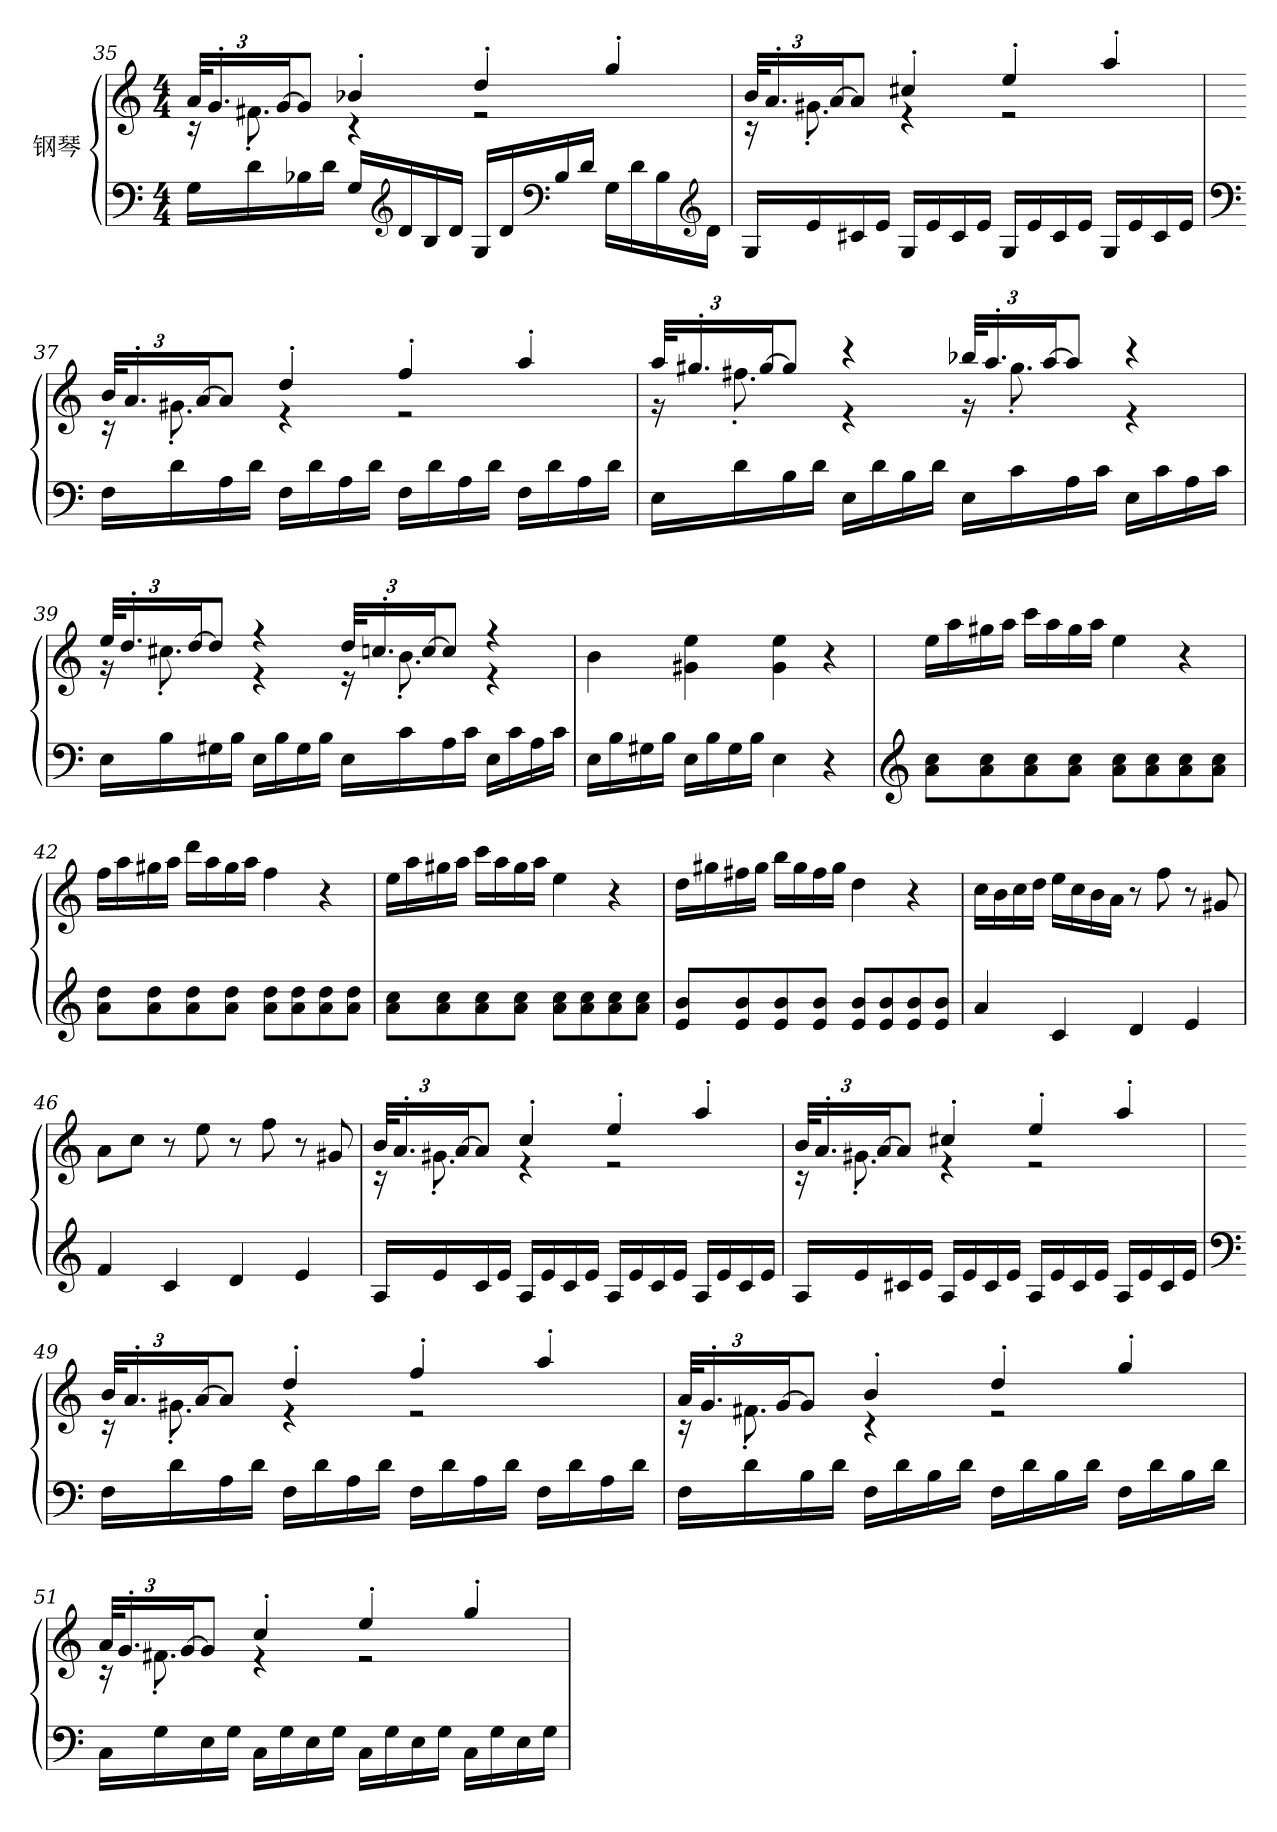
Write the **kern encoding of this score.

**kern	**kern
*part1	*part1
*staff2	*staff1
*I"钢琴	*
!!LO:LB:g=z
*clefF4	*clefG2
*k[]	*k[]
*M4/4	*M4/4
*	*Xbrackettup
=35	=35
*	*^
16G\LL	48a/KLL	16r
.	24.g'/	.
16d\	.	8.f#X'\
.	[24g/J	.
16B-X\	8g/J]	.
16d\JJ	.	.
16G/LL	4b-X'/	4r
*clefG2	*	*
16d/	.	.
16B-/	.	.
16d/JJ	.	.
16G/LL	4dd'/	2r
16d/	.	.
*clefF4	*	*
16B-/	.	.
16d/JJ	.	.
16G\LL	4gg'/	.
16d\	.	.
16B-\	.	.
*clefG2	*	*
16d\JJ	.	.
=36	=36	=36
16G/LL	48b/KLL	16r
.	24.a'/	.
16e/	.	8.g#X'\
.	[24a/J	.
16c#X/	8a/J]	.
16e/JJ	.	.
16G/LL	4cc#X'/	4r
16e/	.	.
16c#/	.	.
16e/JJ	.	.
16G/LL	4ee'/	2r
16e/	.	.
16c#/	.	.
16e/JJ	.	.
16G/LL	4aa'/	.
16e/	.	.
16c#/	.	.
16e/JJ	.	.
!!LO:LB:g=z	!!
=37	=37	=37
*clefF4	*	*
16F\LL	48b/KLL	16r
.	24.a'/	.
16d\	.	8.g#X'\
.	[24a/J	.
16A\	8a/J]	.
16d\JJ	.	.
16F\LL	4dd'/	4r
16d\	.	.
16A\	.	.
16d\JJ	.	.
16F\LL	4ff'/	2r
16d\	.	.
16A\	.	.
16d\JJ	.	.
16F\LL	4aa'/	.
16d\	.	.
16A\	.	.
16d\JJ	.	.
=38	=38	=38
16E\LL	48aa/KLL	16r
.	24.gg#X'/	.
16d\	.	8.ff#X'\
.	[24gg#/J	.
16B\	8gg#/J]	.
16d\JJ	.	.
16E\LL	4r	4r
16d\	.	.
16B\	.	.
16d\JJ	.	.
16E\LL	48bb-X/KLL	16r
.	24.aa'/	.
16c\	.	8.gg#'\
.	[24aa/J	.
16A\	8aa/J]	.
16c\JJ	.	.
16E\LL	4r	4r
16c\	.	.
16A\	.	.
16c\JJ	.	.
!!LO:PB:g=z	!!
=39	=39	=39
16E\LL	48ee/KLL	16r
.	24.dd'/	.
16B\	.	8.cc#X'\
.	[24dd/J	.
16G#X\	8dd/J]	.
16B\JJ	.	.
16E\LL	4r	4r
16B\	.	.
16G#\	.	.
16B\JJ	.	.
16E\LL	48dd/KLL	16r
.	24.ccn'/	.
16c\	.	8.b'\
.	[24cc/J	.
16A\	8cc/J]	.
16c\JJ	.	.
16E\LL	4r	4r
16c\	.	.
16A\	.	.
16c\JJ	.	.
*	*v	*v
=40	=40
16E\LL	4b\
16B\	.
16G#X\	.
16B\JJ	.
16E\LL	4g#X\ 4ee\
16B\	.
16G#\	.
16B\JJ	.
4E\	4g#\ 4ee\
4r	4r
!!LO:LB:g=z
=41	=41
*clefG2	*
8a\ 8cc\L	16ee\LL
.	16aa\
8a\ 8cc\	16gg#X\
.	16aa\JJ
8a\ 8cc\	16ccc\LL
.	16aa\
8a\ 8cc\J	16gg#\
.	16aa\JJ
8a\ 8cc\L	4ee\
8a\ 8cc\	.
8a\ 8cc\	4r
8a\ 8cc\J	.
=42	=42
8a\ 8dd\L	16ff\LL
.	16aa\
8a\ 8dd\	16gg#X\
.	16aa\JJ
8a\ 8dd\	16ddd\LL
.	16aa\
8a\ 8dd\J	16gg#\
.	16aa\JJ
8a\ 8dd\L	4ff\
8a\ 8dd\	.
8a\ 8dd\	4r
8a\ 8dd\J	.
=43	=43
8a\ 8cc\L	16ee\LL
.	16aa\
8a\ 8cc\	16gg#X\
.	16aa\JJ
8a\ 8cc\	16ccc\LL
.	16aa\
8a\ 8cc\J	16gg#\
.	16aa\JJ
8a\ 8cc\L	4ee\
8a\ 8cc\	.
8a\ 8cc\	4r
8a\ 8cc\J	.
!!LO:LB:g=z
=44	=44
8e/ 8b/L	16dd\LL
.	16gg#X\
8e/ 8b/	16ff#X\
.	16gg#\JJ
8e/ 8b/	16bb\LL
.	16gg#\
8e/ 8b/J	16ff#\
.	16gg#\JJ
8e/ 8b/L	4dd\
8e/ 8b/	.
8e/ 8b/	4r
8e/ 8b/J	.
=45	=45
4a/	16cc\LL
.	16b\
.	16cc\
.	16dd\JJ
4c/	16ee\LL
.	16cc\
.	16b\
.	16a\JJ
4d/	8r
.	8ff\
4e/	8r
.	8g#X/
=46	=46
4f/	8a\L
.	8cc\J
4c/	8r
.	8ee\
4d/	8r
.	8ff\
4e/	8r
.	8g#X/
!!LO:LB:g=z
=47	=47
*	*^
16A/LL	48b/KLL	16r
.	24.a'/	.
16e/	.	8.g#X'\
.	[24a/J	.
16c/	8a/J]	.
16e/JJ	.	.
16A/LL	4cc'/	4r
16e/	.	.
16c/	.	.
16e/JJ	.	.
16A/LL	4ee'/	2r
16e/	.	.
16c/	.	.
16e/JJ	.	.
16A/LL	4aa'/	.
16e/	.	.
16c/	.	.
16e/JJ	.	.
=48	=48	=48
16A/LL	48b/KLL	16r
.	24.a'/	.
16e/	.	8.g#X'\
.	[24a/J	.
16c#X/	8a/J]	.
16e/JJ	.	.
16A/LL	4cc#X'/	4r
16e/	.	.
16c#/	.	.
16e/JJ	.	.
16A/LL	4ee'/	2r
16e/	.	.
16c#/	.	.
16e/JJ	.	.
16A/LL	4aa'/	.
16e/	.	.
16c#/	.	.
16e/JJ	.	.
!!LO:LB:g=z	!!
=49	=49	=49
*clefF4	*	*
16F\LL	48b/KLL	16r
.	24.a'/	.
16d\	.	8.g#X'\
.	[24a/J	.
16A\	8a/J]	.
16d\JJ	.	.
16F\LL	4dd'/	4r
16d\	.	.
16A\	.	.
16d\JJ	.	.
16F\LL	4ff'/	2r
16d\	.	.
16A\	.	.
16d\JJ	.	.
16F\LL	4aa'/	.
16d\	.	.
16A\	.	.
16d\JJ	.	.
=50	=50	=50
16F\LL	48a/KLL	16r
.	24.g'/	.
16d\	.	8.f#X'\
.	[24g/J	.
16B\	8g/J]	.
16d\JJ	.	.
16F\LL	4b'/	4r
16d\	.	.
16B\	.	.
16d\JJ	.	.
16F\LL	4dd'/	2r
16d\	.	.
16B\	.	.
16d\JJ	.	.
16F\LL	4gg'/	.
16d\	.	.
16B\	.	.
16d\JJ	.	.
!!LO:LB:g=z	!!
=51	=51	=51
16C\LL	48a/KLL	16r
.	24.g'/	.
16G\	.	8.f#X'\
.	[24g/J	.
16E\	8g/J]	.
16G\JJ	.	.
16C\LL	4cc'/	4r
16G\	.	.
16E\	.	.
16G\JJ	.	.
16C\LL	4ee'/	2r
16G\	.	.
16E\	.	.
16G\JJ	.	.
16C\LL	4gg'/	.
16G\	.	.
16E\	.	.
16G\JJ	.	.
*	*v	*v
=	=
*-	*-
